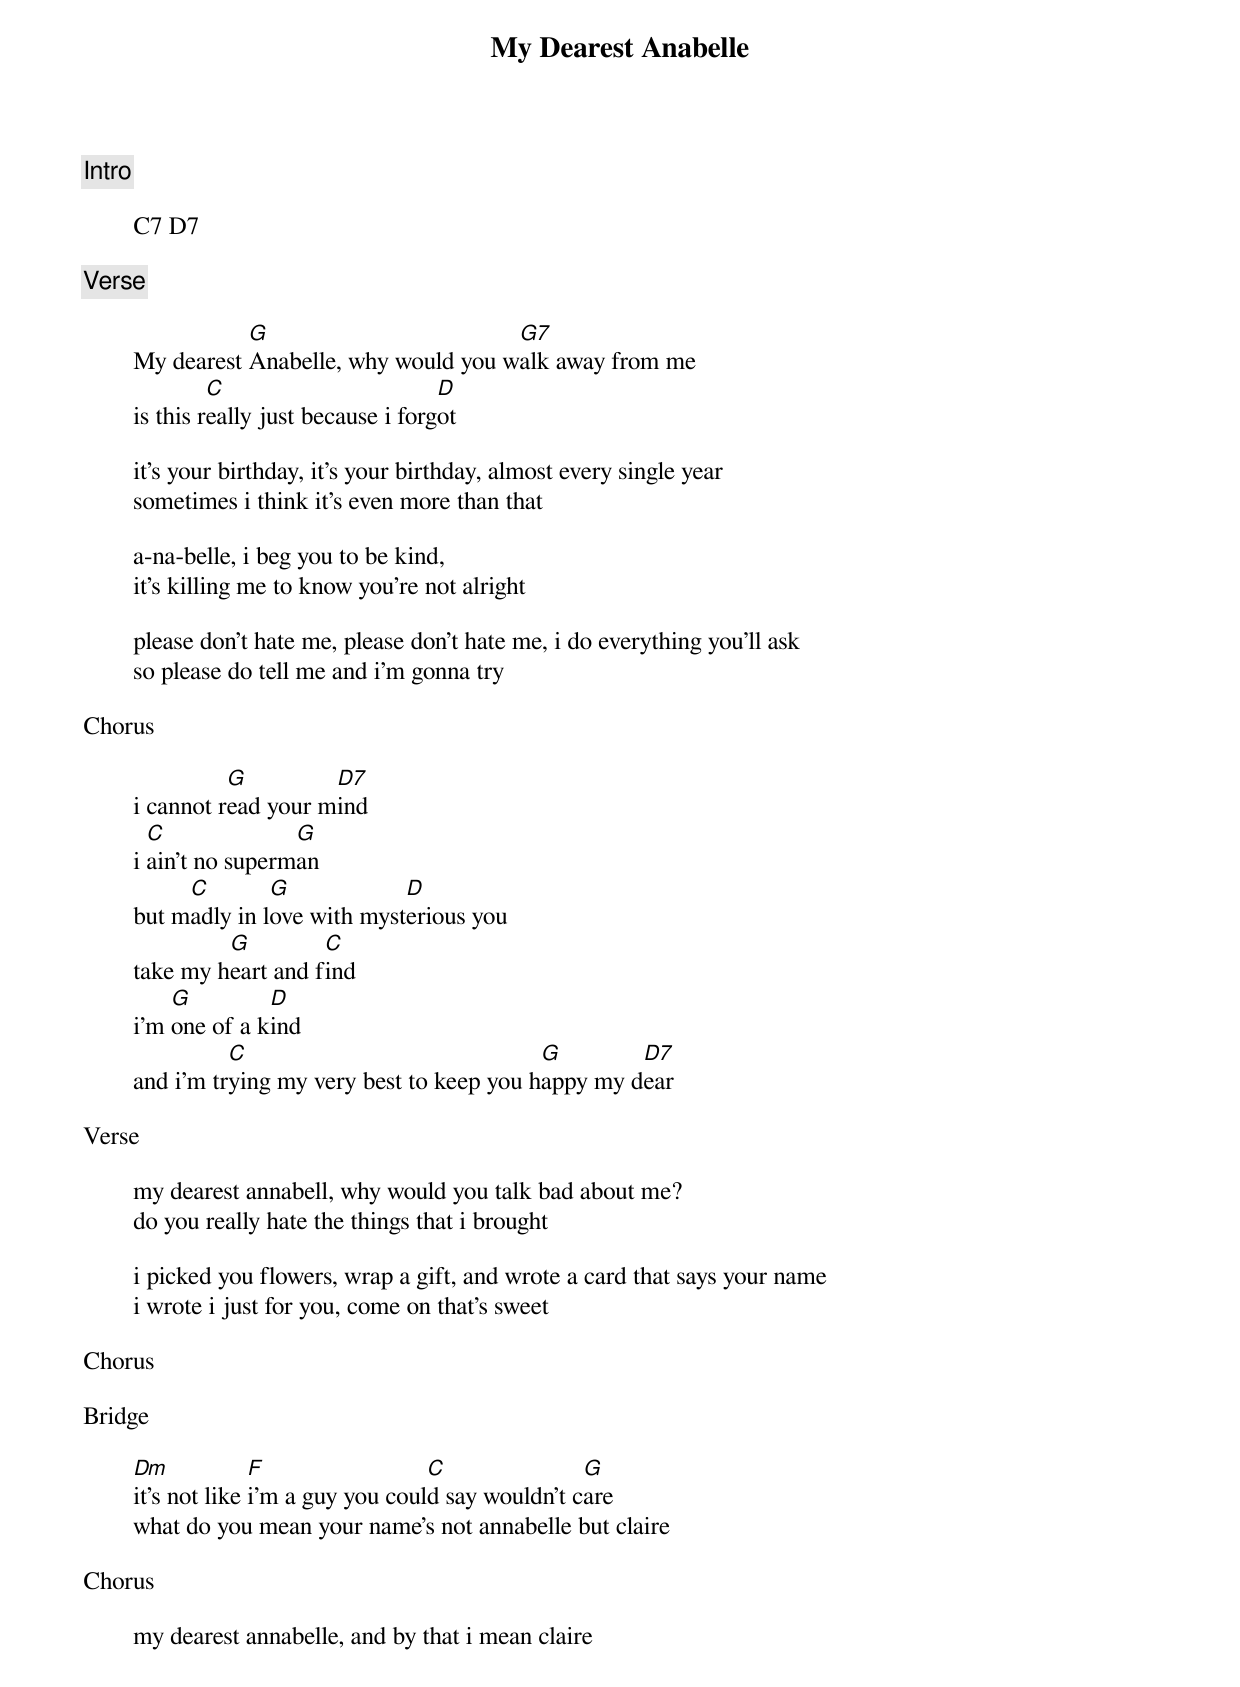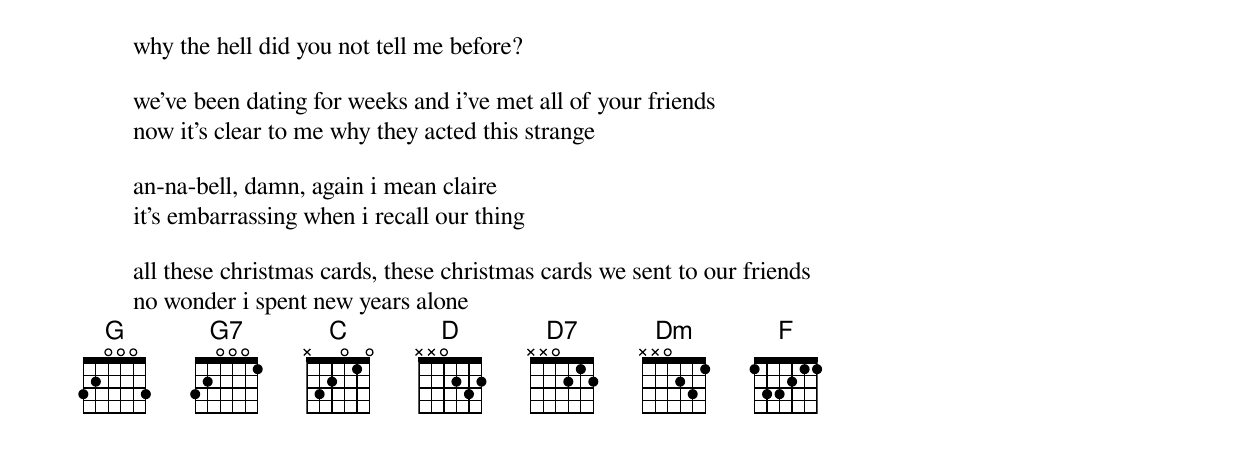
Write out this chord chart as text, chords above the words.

My Dearest Anabelle

Intro

	C7 D7

Verse

	           G        	            G7
	My dearest Anabelle, why would you walk away from me
	         C                        D
	is this really just because i forgot

	it's your birthday, it's your birthday, almost every single year
	sometimes i think it's even more than that

	a-na-belle, i beg you to be kind,
	it's killing me to know you're not alright

	please don't hate me, please don't hate me, i do everything you'll ask
	so please do tell me and i'm gonna try

Chorus

	          G         D7
	i cannot read your mind
	  C              G
	i ain't no superman
	     C        G            D
	but madly in love with mysterious you
	         G         C
	take my heart and find
	    G         D
	i'm one of a kind
		  C                              G        D7
	and i'm trying my very best to keep you happy my dear

Verse

	my dearest annabell, why would you talk bad about me?
	do you really hate the things that i brought

	i picked you flowers, wrap a gift, and wrote a card that says your name
	i wrote i just for you, come on that's sweet

Chorus

Bridge

	Dm            F                 C               G
	it's not like i'm a guy you could say wouldn't care
	what do you mean your name's not annabelle but claire

Chorus

	my dearest annabelle, and by that i mean claire
	why the hell did you not tell me before?

	we've been dating for weeks and i've met all of your friends
	now it's clear to me why they acted this strange

	an-na-bell, damn, again i mean claire
	it's embarrassing when i recall our thing

	all these christmas cards, these christmas cards we sent to our friends
	no wonder i spent new years alone
